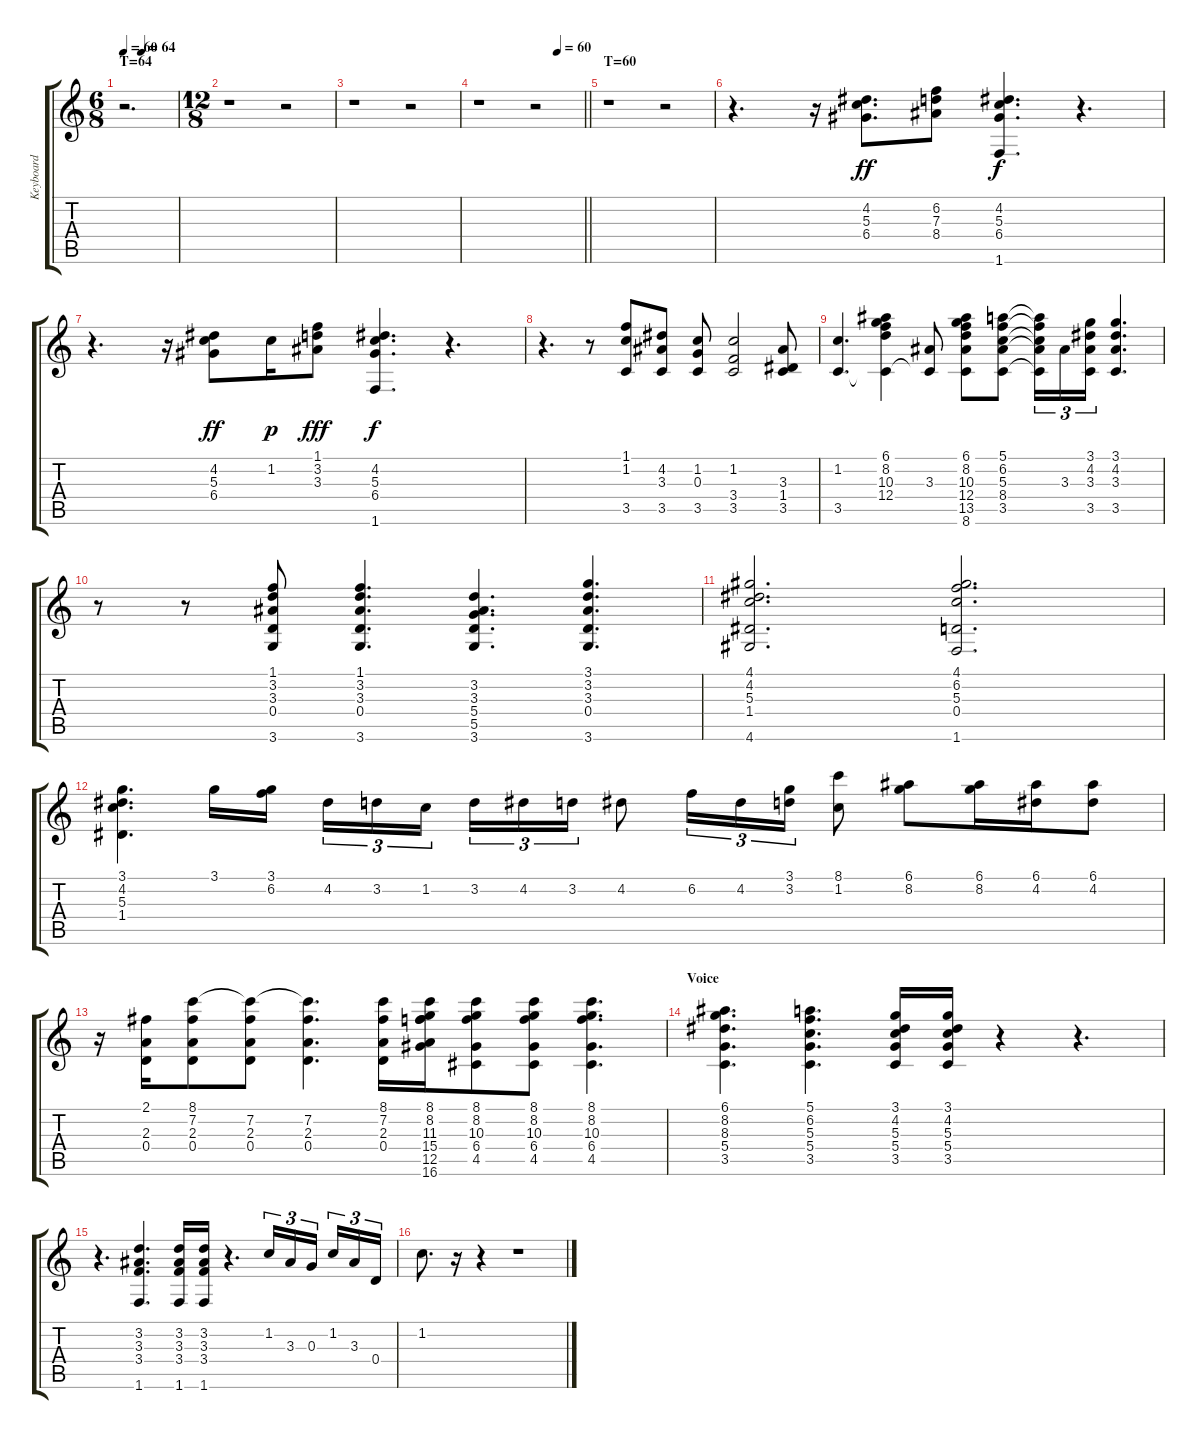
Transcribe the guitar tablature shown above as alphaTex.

\track ("Keyboard" "Keyboard") {instrument drawbarorgan}
\staff {score tabs}
\tuning (E5 B4 G4 D4 A3 E3) {hide}
\ts (6 8)
\section ("" "T=64")
\tempo 60
\tempo (64 0.3333333333333333)
\tempo 60
\clef g2
\ks c
r.2{d dy ff instrument drawbarorgan} |
\ts (12 8)
r.1 r.2 |
r.1 r.2 |
\tempo (60 0.75)
\barLineRight lightlight
r.1 r.2 |
\section ("" "T=60")
r.1 r.2 |
r.4{d} r.16 (4.2 5.3 6.4).8{d} (6.2 7.3 8.4).8 (4.2 5.3 6.4 1.6).4{d dy f} r.4{d} |
r.4{d} r.16 (4.2 5.3 6.4).8{dy ff} 1.2.16{dy p} (1.1 3.2 3.3).8{dy fff} (4.2 5.3 6.4 1.6).4{d dy f} r.4{d} |
r.4{d} r.8 (1.1 1.2 3.5).8 (4.2 3.3 3.5).8 (1.2 0.3 3.5).8 (1.2 3.4 3.5).2 (3.3 1.4 3.5).8 |
(1.2 3.5).4{d} (6.1 8.2 10.3 12.4 3.5{t}).4 (3.3 3.5{t}).8 (6.1 8.2 10.3 12.4 13.5 8.6).8 (5.1 6.2 5.3 8.4 3.5).8 (5.1{t} 6.2{t} 5.3{t} 8.4{t} 3.5{t}).16{tu (3 2)} 3.3.16{tu (3 2)} (3.1 4.2 3.3 3.5).16{tu (3 2)} (3.1 4.2 3.3 3.5).4{d} |
r.8 r.8 (1.1 3.2 3.3 0.4 3.6).8 (1.1 3.2 3.3 0.4 3.6).4{d} (3.2 3.3 5.4 5.5 3.6).4{d} (3.1 3.2 3.3 0.4 3.6).4{d} |
(4.1 4.2 5.3 1.4 4.6).2{d} (4.1 6.2 5.3 0.4 1.6).2{d} |
(3.1 4.2 5.3 1.4).4{d} 3.1.16 (3.1 6.2).16 4.2.16{tu (3 2)} 3.2.16{tu (3 2)} 1.2.16{tu (3 2)} 3.2.16{tu (3 2)} 4.2.16{tu (3 2)} 3.2.16{tu (3 2)} 4.2.8 6.2.16{tu (3 2)} 4.2.16{tu (3 2)} (3.1 3.2).16{tu (3 2)} (8.1 1.2).8 (6.1 8.2).8 (6.1 8.2).16 (6.1 4.2).16 (6.1 4.2).8 |
r.16 (2.1 2.3 0.4).16 (8.1 7.2 2.3 0.4).8 (8.1{t} 7.2 2.3 0.4).8 (8.1{t} 7.2 2.3 0.4).4{d} (8.1 7.2 2.3 0.4).16 (8.1 8.2 11.3 15.4 12.5 16.6).16 (8.1 8.2 10.3 6.4 4.5).8 (8.1 8.2 10.3 6.4 4.5).8 (8.1 8.2 10.3 6.4 4.5).4{d} |
\section ("" "Voice")
(6.1 8.2 8.3 5.4 3.5).4{d} (5.1 6.2 5.3 5.4 3.5).4{d} (3.1 4.2 5.3 5.4 3.5).16 (3.1 4.2 5.3 5.4 3.5).16 r.4 r.4{d} |
r.4{d} (3.2 3.3 3.4 1.6).4{d} (3.2 3.3 3.4 1.6).16 (3.2 3.3 3.4 1.6).16 r.4{d} 1.2.16{tu (3 2)} 3.3.16{tu (3 2)} 0.3.16{tu (3 2)} 1.2.16{tu (3 2)} 3.3.16{tu (3 2)} 0.4.16{tu (3 2)} |
1.2.8{d} r.16 r.4 r.1
